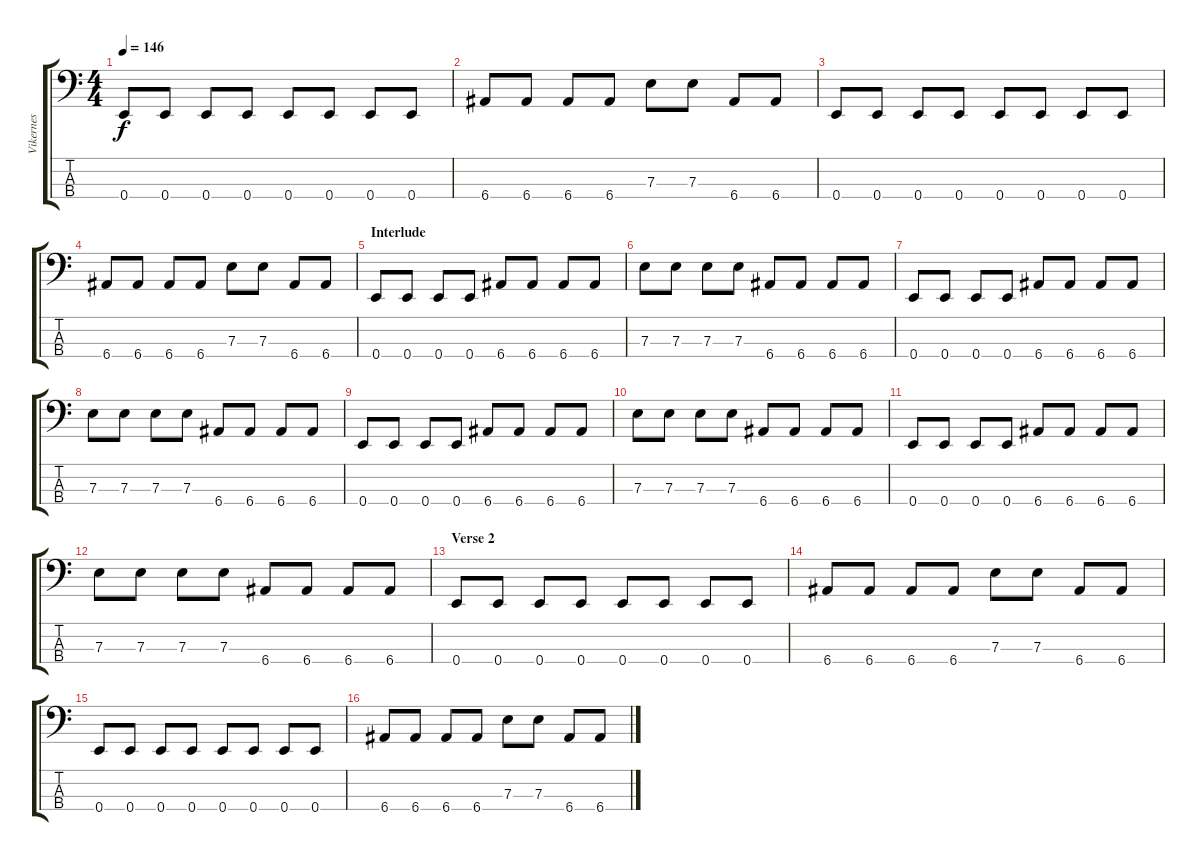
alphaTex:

\track ("Vikernes" "Vikernes") {instrument electricbassfinger}
\staff {score tabs}
\tuning (G2 D2 A1 E1) {hide}
\ts (4 4)
\tempo 146
\clef f4
\ks c
0.4.8{dy f} 0.4.8 0.4.8 0.4.8 0.4.8 0.4.8 0.4.8 0.4.8 |
6.4.8 6.4.8 6.4.8 6.4.8 7.3.8 7.3.8 6.4.8 6.4.8 |
0.4.8 0.4.8 0.4.8 0.4.8 0.4.8 0.4.8 0.4.8 0.4.8 |
6.4.8 6.4.8 6.4.8 6.4.8 7.3.8 7.3.8 6.4.8 6.4.8 |
\section ("" "Interlude")
0.4.8 0.4.8 0.4.8 0.4.8 6.4.8 6.4.8 6.4.8 6.4.8 |
7.3.8 7.3.8 7.3.8 7.3.8 6.4.8 6.4.8 6.4.8 6.4.8 |
0.4.8 0.4.8 0.4.8 0.4.8 6.4.8 6.4.8 6.4.8 6.4.8 |
7.3.8 7.3.8 7.3.8 7.3.8 6.4.8 6.4.8 6.4.8 6.4.8 |
0.4.8 0.4.8 0.4.8 0.4.8 6.4.8 6.4.8 6.4.8 6.4.8 |
7.3.8 7.3.8 7.3.8 7.3.8 6.4.8 6.4.8 6.4.8 6.4.8 |
0.4.8 0.4.8 0.4.8 0.4.8 6.4.8 6.4.8 6.4.8 6.4.8 |
7.3.8 7.3.8 7.3.8 7.3.8 6.4.8 6.4.8 6.4.8 6.4.8 |
\section ("" "Verse 2")
0.4.8 0.4.8 0.4.8 0.4.8 0.4.8 0.4.8 0.4.8 0.4.8 |
6.4.8 6.4.8 6.4.8 6.4.8 7.3.8 7.3.8 6.4.8 6.4.8 |
0.4.8 0.4.8 0.4.8 0.4.8 0.4.8 0.4.8 0.4.8 0.4.8 |
6.4.8 6.4.8 6.4.8 6.4.8 7.3.8 7.3.8 6.4.8 6.4.8
